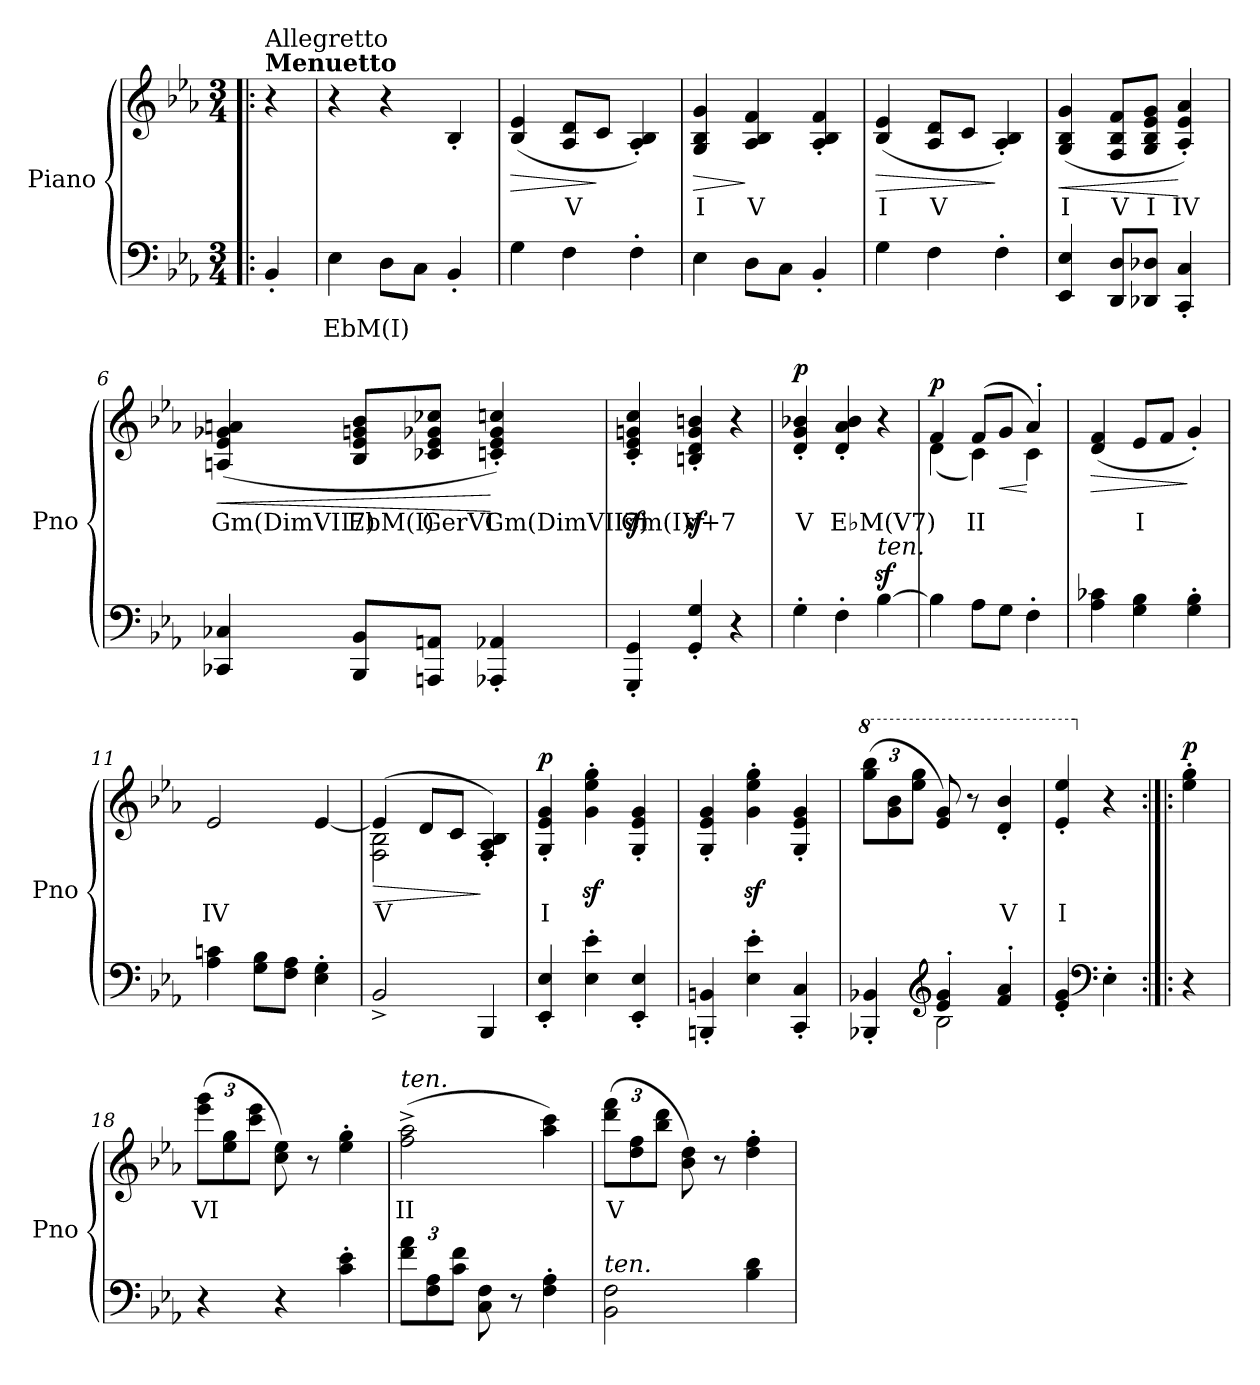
**kern	**text	**kern	**text	**dynam
*part1	*part1	*part1	*part1	*part1
*staff2	*staff2	*staff1	*staff1	*staff1/2
*I"Piano	*	*	*	*
*I'Pno	*	*	*	*
*clefF4	*	*clefG2	*	*
*k[b-e-a-]	*	*k[b-e-a-]	*	*
*M3/4	*	*M3/4	*	*
=!|:	=!|:	=!|:	=!|:	=!|:
!	!	!LO:TX:a:B:t=Menuetto	!	!
!	!	!LO:TX:a:t=Allegretto	!	!
4BB-'/	.	4r	.	.
=1	=1	=1	=1	=1
!	!LO:LY:b	!	!	!
4E-\	EbM(I)	4r	.	.
8D\L	.	4r	.	.
8C\J	.	.	.	.
4BB-'/	.	4B-'/	.	.
=2	=2	=2	=2	=2
!	!	!	!	!LO:HP:b
4G\	.	(>4B-/ 4e-/	.	>
!	!	!	!LO:LY:b	!
4F\	.	8A-/ 8d/L	V	.
.	.	8c/J	.	]
4F'\	.	4A-/' 4B-/')	.	.
=3	=3	=3	=3	=3
!	!	!	!LO:LY:b	!LO:HP:b
4E-\	.	4G/ 4B-/ 4g/	I	>
!	!	!	!LO:LY:b	!
8D\L	.	4A-/ 4B-/ 4f/	V	]
8C\J	.	.	.	.
4BB-'/	.	4A-/' 4B-/' 4f/'	.	.
=4	=4	=4	=4	=4
!	!	!	!LO:LY:b	!LO:HP:b
4G\	.	(>4B-/ 4e-/	I	>
!	!	!	!LO:LY:b	!
4F\	.	8A-/ 8d/L	V	.
.	.	8c/J	.	.
4F'\	.	4A-/' 4B-/')	.	]
=5	=5	=5	=5	=5
!	!	!	!LO:LY:b	!LO:HP:b
4EE-/ 4E-/	.	(>4G/ 4B-/ 4g/	I	<
!	!	!	!LO:LY:b	!
8DD/ 8D/L	.	8F/ 8B-/ 8f/L	V	.
!	!	!	!LO:LY:b	!
8DD-X/ 8D-X/J	.	8G/ 8B-/ 8e-/ 8g/J	I	.
!	!	!	!LO:LY:b	!
4CC/' 4C/'	.	4A-/' 4e-/' 4a-/')	IV	[
!!LO:LB:g=z
=6	=6	=6	=6	=6
!	!	!	!LO:LY:b	!LO:HP:b
4CC-X/ 4C-X/	.	(>4An/ 4e-/ 4g-X/ 4an/	Gm(DimVII7)	<
!	!	!	!LO:LY:b	!
8BBB-/ 8BB-/L	.	8B-/ 8e-/ 8gn/ 8b-/L	EbM(I)	.
!	!	!	!LO:LY:b	!
8AAAn/ 8AAn/J	.	8c-X/ 8e-/ 8g-X/ 8cc-X/J	GerVI	.
!	!	!	!LO:LY:b	!
4AAA-X/' 4AA-X/'	.	4cn/' 4e-/' 4g-/' 4ccn/')	Gm(DimVII7)	[
=7	=7	=7	=7	=7
!	!	!	!LO:LY:b	!
4GGG/' 4GG/'	.	4c/z<' 4e-/z<' 4gn/z<' 4cc/z<'	Cm(I)	.
!	!	!	!LO:LY:b	!
4GG/' 4G/'	.	4Bn/z<' 4d/z<' 4g/z<' 4bn/z<'	V+7	.
4r	.	4r	.	.
=8	=8	=8	=8	=8
!	!	!	!LO:LY:b	!LO:DY:b
4G'\	.	4d/' 4g/' 4b-X/'	V	p
!	!	!	!LO:LY:b	!
4F'\	.	4d/' 4a-/' 4b-/'	E♭M(V7)	.
!LO:TX:a:i:t=ten.	!	!	!	!
[4B-z<\	.	4r	.	.
=9	=9	=9	=9	=9
*	*	*^	*	*
!	!	!	!	!	!LO:DY:b
4B-\]	.	4f/	(<4d\	.	p
!	!	!	!	!LO:LY:b	!
8A-\L	.	(>8f/L	4c\)	II	.
!	!	!	!	!	!LO:HP:b
8G\J	.	8g/J	.	.	<
4F'\	.	4a-'/)	4c\	.	[
=10	=10	=10	=10	=10	=10
!	!	!	!	!	!LO:HP:b
*	*	*v	*v	*	*
4A-\ 4c-X\	.	(<4d/ 4f/	.	>
!	!	!	!LO:LY:b	!
4G\ 4B-\	.	8e-/L	I	.
.	.	8f/J	.	.
4G\' 4B-\'	.	4g'/)	.	]
!!LO:LB:g=z
=11	=11	=11	=11	=11
!	!	!	!LO:LY:b	!
4A-\ 4cn\	.	2e-/	IV	.
8G\ 8B-\L	.	.	.	.
8F\ 8A-\J	.	.	.	.
4E-\' 4G\'	.	[4e-/	.	.
=12	=12	=12	=12	=12
!	!	!	!LO:LY:b	!LO:HP:b
*	*	*^	*	*
2BB-^/	.	(>4e-/]	2F\ 2B-\	V	>
.	.	8d/L	.	.	.
.	.	8c/J	.	.	.
4BBB-/	.	4F/' 4A-/' 4B-/')	4ryy	.	]
=13	=13	=13	=13	=13	=13
!	!	!	!	!LO:LY:b	!LO:DY:b
*	*	*v	*v	*	*
4EE-/' 4E-/'	.	4G/' 4e-/' 4g/'	I	p
4E-\' 4e-\'	.	4g\z<' 4ee-\z<' 4gg\z<'	.	.
4EE-/' 4E-/'	.	4G/' 4e-/' 4g/'	.	.
!!LO:LB:g=z
=14	=14	=14	=14	=14
4BBBn/' 4BBn/'	.	4G/' 4e-/' 4g/'	.	.
4E-\' 4e-\'	.	4g\z<' 4ee-\z<' 4gg\z<'	.	.
4CC/' 4C/'	.	4G/' 4e-/' 4g/'	.	.
=15	=15	=15	=15	=15
*^	*	*	*	*
*	*	*	*8va	*	*
*	*	*	*Xbrackettup	*	*
4BBB-X/' 4BB-X/'	4ryy	.	(>12ggg\ 12bbb-\L	.	.
.	.	.	12gg\ 12bb-\	.	.
.	.	.	12eee-\ 12ggg\J	.	.
*clefG2	*	*	*	*	*
4e-/' 4g/'	2B-\	.	8ee-/ 8gg/)	.	.
.	.	.	8r	.	.
!	!	!	!	!LO:LY:b	!
4f/' 4a-/'	.	.	4dd/' 4bb-/'	V	.
*v	*v	*	*	*	*
=16	=16	=16	=16	=16
!	!	!	!LO:LY:b	!
4e-/' 4g/'	.	4ee-/' 4eee-/'	I	.
*clefF4	*	*	*	*
*	*	*X8va	*	*
4E-'\	.	4r	.	.
!!LO:PB:g=z
=17:|!|:	=17:|!|:	=17:|!|:	=17:|!|:	=17:|!|:
!	!	!	!	!LO:DY:b
4r	.	4ee-\' 4gg\'	.	p
=18	=18	=18	=18	=18
!	!	!	!LO:LY:b	!
4r	.	(>12eee-\ 12ggg\L	VI	.
.	.	12ee-\ 12gg\	.	.
.	.	12ccc\ 12eee-\J	.	.
4r	.	8cc\ 8ee-\)	.	.
.	.	8r	.	.
4c\' 4e-\'	.	4ee-\' 4gg\'	.	.
=19	=19	=19	=19	=19
*Xbrackettup	*	*	*	*
!	!	!LO:TX:a:i:t=ten.	!	!
!	!	!	!LO:LY:b	!
12f\ 12a-\L	.	(>2ff\^ 2aa-\^	II	.
12F\ 12A-\	.	.	.	.
12c\ 12f\J	.	.	.	.
8C\ 8F\	.	.	.	.
8r	.	.	.	.
4F\' 4A-\'	.	4aa-\ 4ccc\)	.	.
=20	=20	=20	=20	=20
!LO:TX:a:i:t=ten.	!	!	!	!
!	!	!	!LO:LY:b	!
2BB-\ 2F\	.	(>12ddd\ 12fff\L	V	.
.	.	12dd\ 12ff\	.	.
.	.	12bb-\ 12ddd\J	.	.
.	.	8b-\ 8dd\)	.	.
.	.	8r	.	.
4B-\ 4d\	.	4dd\' 4ff\'	.	.
=	=	=	=	=
*-	*-	*-	*-	*-
